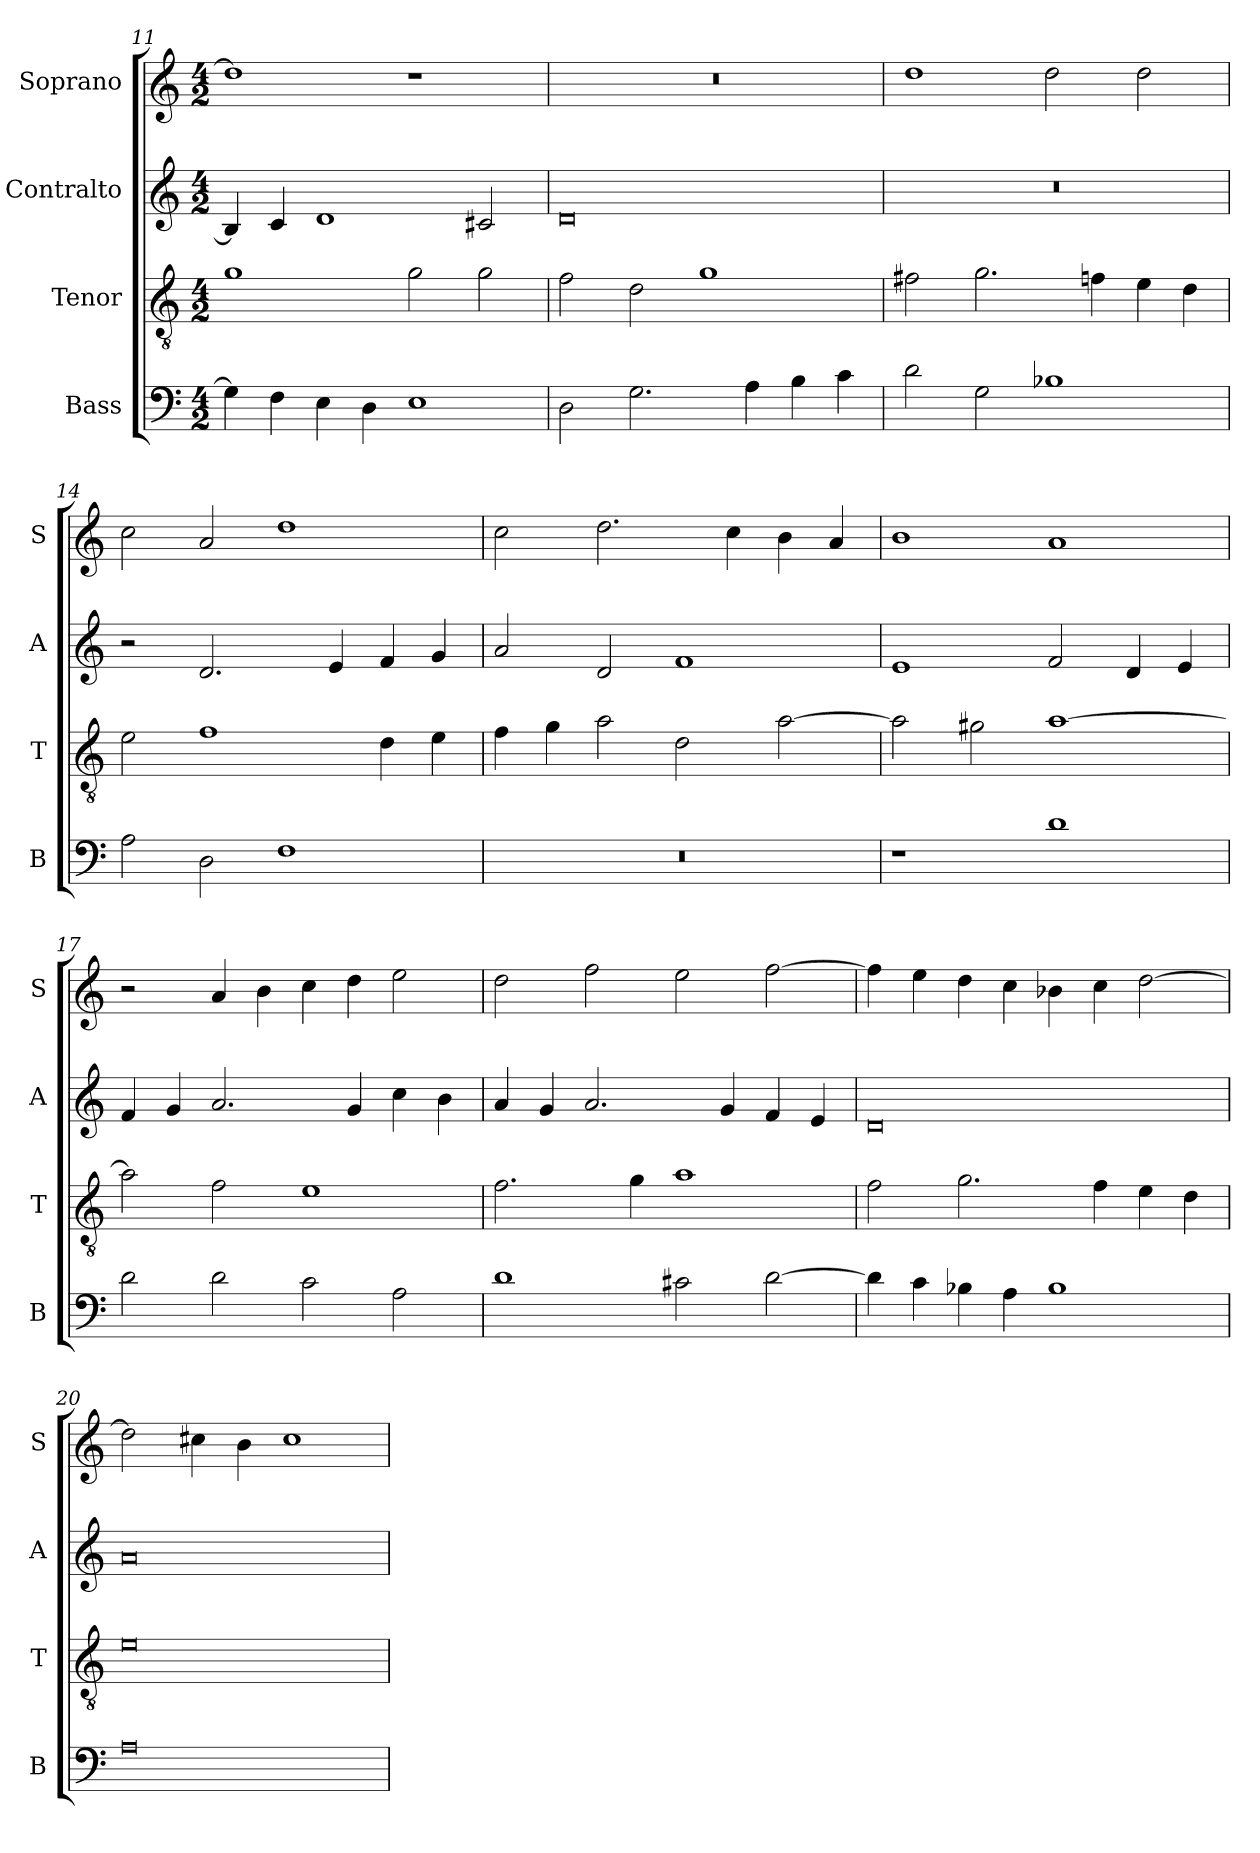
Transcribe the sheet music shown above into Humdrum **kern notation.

**kern	**kern	**kern	**kern
*part4	*part3	*part2	*part1
*staff4	*staff3	*staff2	*staff1
*I"Bass	*I"Tenor	*I"Contralto	*I"Soprano
*I'B	*I'T	*I'A	*I'S
*clefF4	*clefGv2	*clefG2	*clefG2
*k[]	*k[]	*k[]	*k[]
*D:dor	*D:dor	*D:dor	*D:dor
*M4/2	*M4/2	*M4/2	*M4/2
=11	=11	=11	=11
4G]	1g	4B]	1dd]
4F	.	4c	.
4E	.	1d	.
4D	.	.	.
1E	2g	.	1r
.	2g	2c#X	.
=12	=12	=12	=12
2D	2f	0d	0r
2.G	2d	.	.
.	1g	.	.
4A	.	.	.
4B	.	.	.
4c	.	.	.
=13	=13	=13	=13
2d	2f#X	0r	1dd
2G	2.g	.	.
1B-X	.	.	2dd
.	4fn	.	.
.	4e	.	2dd
.	4d	.	.
=14	=14	=14	=14
2A	2e	2r	2cc
2D	1f	2.d	2a
1F	.	.	1dd
.	.	4e	.
.	4d	4f	.
.	4e	4g	.
=15	=15	=15	=15
0r	4f	2a	2cc
.	4g	.	.
.	2a	2d	2.dd
.	2d	1f	.
.	.	.	4cc
.	[2a	.	4b
.	.	.	4a
=16	=16	=16	=16
1r	2a]	1e	1b
.	2g#X	.	.
1d	[1a	2f	1a
.	.	4d	.
.	.	4e	.
=17	=17	=17	=17
2d	2a]	4f	2r
.	.	4g	.
2d	2f	2.a	4a
.	.	.	4b
2c	1e	.	4cc
.	.	4g	4dd
2A	.	4cc	2ee
.	.	4b	.
=18	=18	=18	=18
1d	2.f	4a	2dd
.	.	4g	.
.	.	2.a	2ff
.	4g	.	.
2c#X	1a	.	2ee
.	.	4g	.
[2d	.	4f	[2ff
.	.	4e	.
=19	=19	=19	=19
4d]	2f	0d	4ff]
4c	.	.	4ee
4B-X	2.g	.	4dd
4A	.	.	4cc
1B-	.	.	4b-X
.	4f	.	4cc
.	4e	.	[2dd
.	4d	.	.
=20	=20	=20	=20
0A	0e	0a	2dd]
.	.	.	4cc#X
.	.	.	4b
.	.	.	1cc#
=	=	=	=
*-	*-	*-	*-
